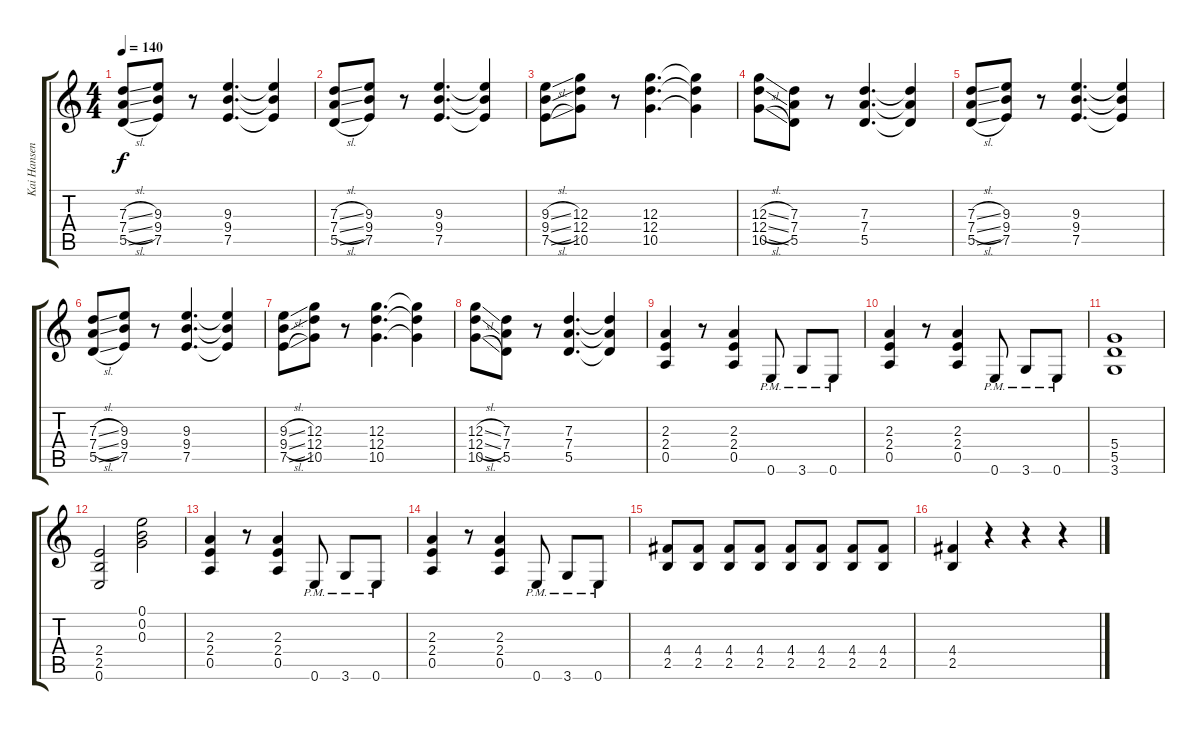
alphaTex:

\track ("Kai Hansen" "Kai Hansen") {instrument distortionguitar}
\staff {score tabs}
\tuning (E4 B3 G3 D3 A2 E2) {hide}
\ts (4 4)
\tempo 140
\clef g2
\ks c
(7.3{sl} 7.4{sl} 5.5{sl}).8{dy f} (9.3 9.4 7.5).8 r.8 (9.3 9.4 7.5).4{d} (9.3{t} 9.4{t} 7.5{t}).4 |
(7.3{sl} 7.4{sl} 5.5{sl}).8 (9.3 9.4 7.5).8 r.8 (9.3 9.4 7.5).4{d} (9.3{t} 9.4{t} 7.5{t}).4 |
(9.3{sl} 9.4{sl} 7.5{sl}).8 (12.3 12.4 10.5).8 r.8 (12.3 12.4 10.5).4{d} (12.3{t} 12.4{t} 10.5{t}).4 |
(12.3{sl} 12.4{sl} 10.5{sl}).8 (7.3 7.4 5.5).8 r.8 (7.3 7.4 5.5).4{d} (7.3{t} 7.4{t} 5.5{t}).4 |
(7.3{sl} 7.4{sl} 5.5{sl}).8 (9.3 9.4 7.5).8 r.8 (9.3 9.4 7.5).4{d} (9.3{t} 9.4{t} 7.5{t}).4 |
(7.3{sl} 7.4{sl} 5.5{sl}).8 (9.3 9.4 7.5).8 r.8 (9.3 9.4 7.5).4{d} (9.3{t} 9.4{t} 7.5{t}).4 |
(9.3{sl} 9.4{sl} 7.5{sl}).8 (12.3 12.4 10.5).8 r.8 (12.3 12.4 10.5).4{d} (12.3{t} 12.4{t} 10.5{t}).4 |
(12.3{sl} 12.4{sl} 10.5{sl}).8 (7.3 7.4 5.5).8 r.8 (7.3 7.4 5.5).4{d} (7.3{t} 7.4{t} 5.5{t}).4 |
(2.3 2.4 0.5).4 r.8 (2.3 2.4 0.5).4 0.6{pm}.8 3.6{pm}.8 0.6{pm}.8 |
(2.3 2.4 0.5).4 r.8 (2.3 2.4 0.5).4 0.6{pm}.8 3.6{pm}.8 0.6{pm}.8 |
(5.4 5.5 3.6).1 |
(2.4 2.5 0.6).2 (0.1 0.2 0.3).2 |
(2.3 2.4 0.5).4 r.8 (2.3 2.4 0.5).4 0.6{pm}.8 3.6{pm}.8 0.6{pm}.8 |
(2.3 2.4 0.5).4 r.8 (2.3 2.4 0.5).4 0.6{pm}.8 3.6{pm}.8 0.6{pm}.8 |
(4.4 2.5).8 (4.4 2.5).8 (4.4 2.5).8 (4.4 2.5).8 (4.4 2.5).8 (4.4 2.5).8 (4.4 2.5).8 (4.4 2.5).8 |
(4.4 2.5).4 r.4 r.4 r.4
